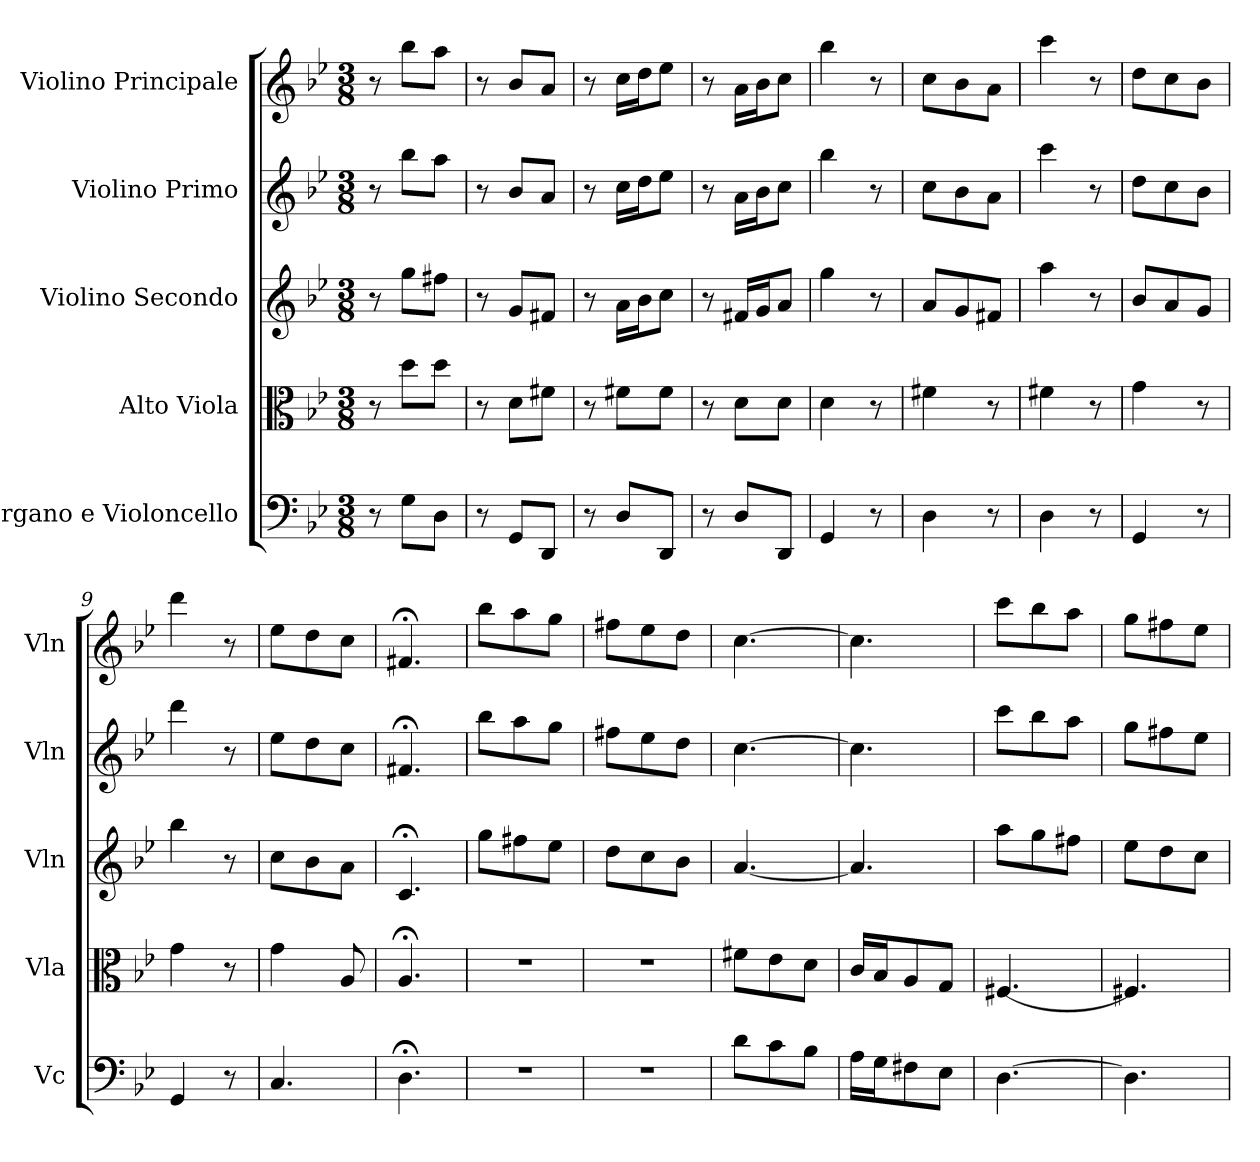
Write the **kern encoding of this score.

**kern	**kern	**kern	**kern	**kern
*part5	*part4	*part3	*part2	*part1
*staff5	*staff4	*staff3	*staff2	*staff1
*I"Organo e Violoncello	*I"Alto Viola	*I"Violino Secondo	*I"Violino Primo	*I"Violino Principale
*I'Vc	*I'Vla	*I'Vln	*I'Vln	*I'Vln
*clefF4	*clefC3	*clefG2	*clefG2	*clefG2
*k[b-e-]	*k[b-e-]	*k[b-e-]	*k[b-e-]	*k[b-e-]
*M3/8	*M3/8	*M3/8	*M3/8	*M3/8
=1	=1	=1	=1	=1
8r	8r	8r	8r	8r
8G\L	8dd\L	8gg\L	8bb-\L	8bb-\L
8D\J	8dd\J	8ff#X\J	8aa\J	8aa\J
=2	=2	=2	=2	=2
8r	8r	8r	8r	8r
8GG/L	8d\L	8g/L	8b-/L	8b-/L
8DD/J	8f#X\J	8f#X/J	8a/J	8a/J
=3	=3	=3	=3	=3
8r	8r	8r	8r	8r
8D/L	8f#X\L	16a\LL	16cc\LL	16cc\LL
.	.	16b-\J	16dd\J	16dd\J
8DD/J	8f#\J	8cc\J	8ee-\J	8ee-\J
=4	=4	=4	=4	=4
8r	8r	8r	8r	8r
8D/L	8d\L	16f#X/LL	16a\LL	16a\LL
.	.	16g/J	16b-\J	16b-\J
8DD/J	8d\J	8a/J	8cc\J	8cc\J
=5	=5	=5	=5	=5
4GG/	4d\	4gg\	4bb-\	4bb-\
8r	8r	8r	8r	8r
=6	=6	=6	=6	=6
4D\	4f#X\	8a/L	8cc\L	8cc\L
.	.	8g/	8b-\	8b-\
8r	8r	8f#X/J	8a\J	8a\J
=7	=7	=7	=7	=7
4D\	4f#X\	4aa\	4ccc\	4ccc\
8r	8r	8r	8r	8r
=8	=8	=8	=8	=8
4GG/	4g\	8b-/L	8dd\L	8dd\L
.	.	8a/	8cc\	8cc\
8r	8r	8g/J	8b-\J	8b-\J
=9	=9	=9	=9	=9
4GG/	4g\	4bb-\	4ddd\	4ddd\
8r	8r	8r	8r	8r
=10	=10	=10	=10	=10
4.C/	4g\	8cc\L	8ee-\L	8ee-\L
.	.	8b-\	8dd\	8dd\
.	8A/	8a\J	8cc\J	8cc\J
=11	=11	=11	=11	=11
4.D;<\	4.A;</	4.c;</	4.f#X;</	4.f#X;</
=12	=12	=12	=12	=12
4.r	4.r	8gg\L	8bb-\L	8bb-\L
.	.	8ff#X\	8aa\	8aa\
.	.	8ee-\J	8gg\J	8gg\J
=13	=13	=13	=13	=13
4.r	4.r	8dd\L	8ff#X\L	8ff#X\L
.	.	8cc\	8ee-\	8ee-\
.	.	8b-\J	8dd\J	8dd\J
=14	=14	=14	=14	=14
8d\L	8f#X\L	[4.a/	[4.cc\	[4.cc\
8c\	8e-\	.	.	.
8B-\J	8d\J	.	.	.
=15	=15	=15	=15	=15
16A\LL	16c/LL	4.a/]	4.cc\]	4.cc\]
16G\J	16B-/J	.	.	.
8F#X\	8A/	.	.	.
8E-\J	8G/J	.	.	.
=16	=16	=16	=16	=16
[4.D\	[4.F#X/	8aa\L	8ccc\L	8ccc\L
.	.	8gg\	8bb-\	8bb-\
.	.	8ff#X\J	8aa\J	8aa\J
=17	=17	=17	=17	=17
4.D\]	4.F#X/]	8ee-\L	8gg\L	8gg\L
.	.	8dd\	8ff#X\	8ff#X\
.	.	8cc\J	8ee-\J	8ee-\J
=	=	=	=	=
*-	*-	*-	*-	*-
